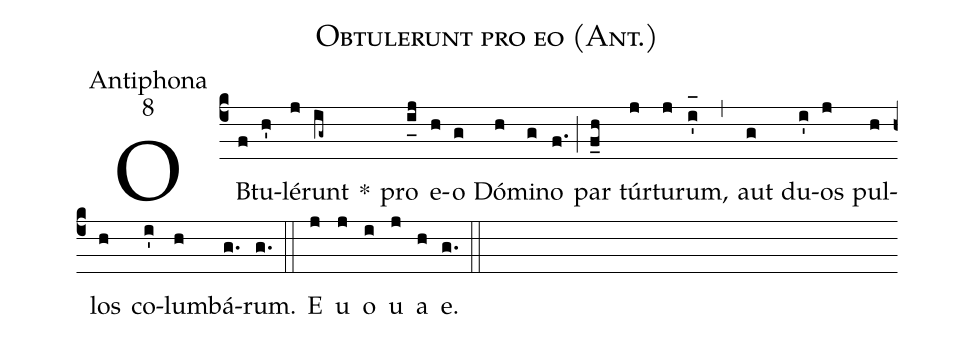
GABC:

name:Obtulerunt pro eo (Ant.);
office-part:Antiphona;
mode:8;
%%
(c4) OB(f)tu(h')lé(j)runt(ig~) *() pro(i_[uh:l]j) e(h)o(g) Dó(h)mi(g)no(f.) (;) par(f_h) túr(j)tu(j)rum,(i'_[oh:h]) (,) aut(g) du(i')os(j) pul(h)los(h) co(i')lum(h)bá(g.)rum.(g.) (::) <eu>E(j) u(j) o(i) u(j) a(h) e.</eu>(g.) (::)
